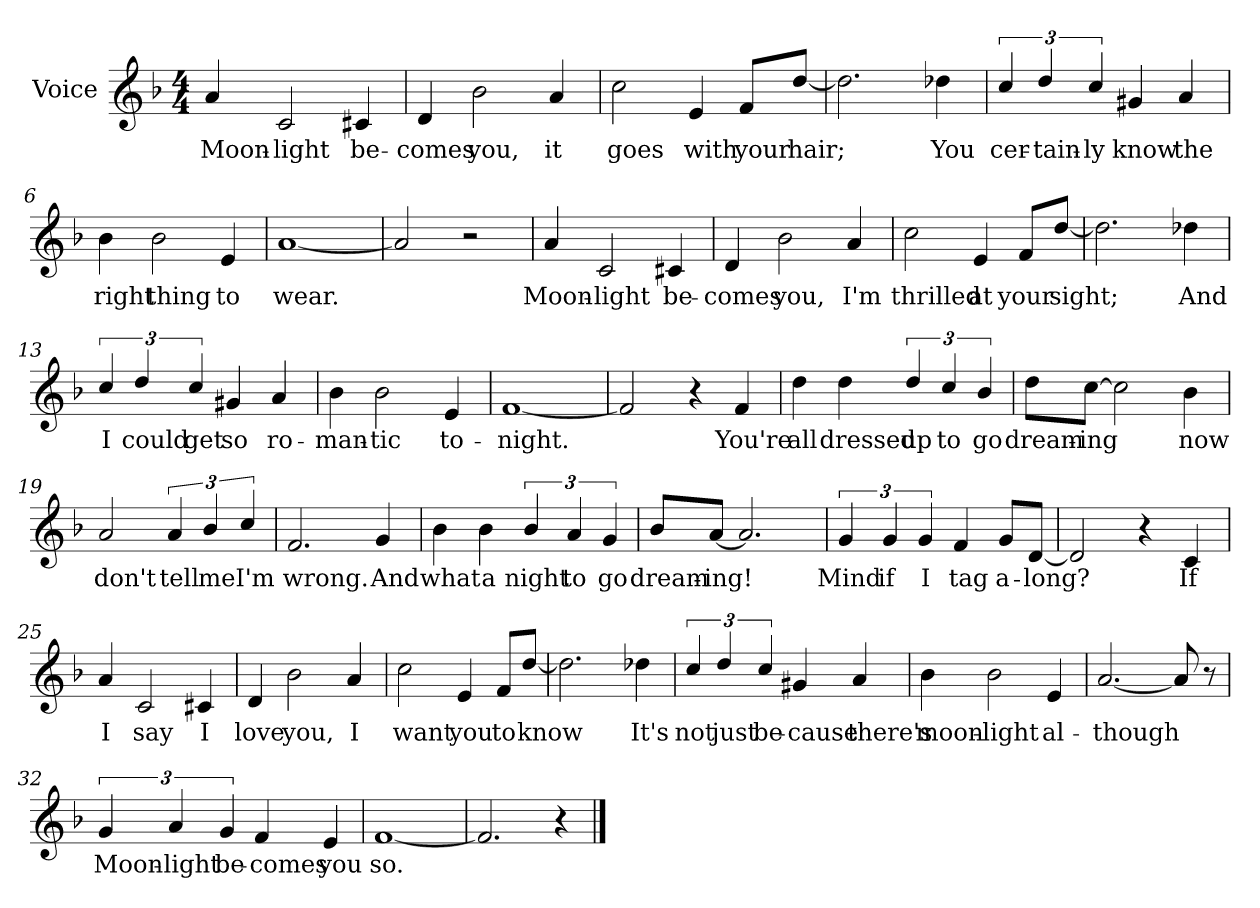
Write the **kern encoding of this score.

**kern	**text
*part1	*part1
*staff1	*staff1
*I"Voice	*
*clefG2	*
*k[b-]	*
*F:	*
*M4/4	*
=1	=1
4a/	Moon-
2c/	-light
4c#X/	be-
=2	=2
4d/	-comes
2b-\	you,
4a/	it
=3	=3
2cc\	goes
4e/	with
8f/L	your
[8dd/J	hair;
=4	=4
2.dd\]	.
4dd-X\	You
!!LO:LB:g=z
=5	=5
6cc/	cer-
6dd/	-tain-
6cc/	-ly
4g#X/	know
4a/	the
=6	=6
4b-\	right
2b-\	thing
4e/	to
=7	=7
[1a	wear.
=8	=8
2a/]	.
2r	.
=9	=9
4a/	Moon-
2c/	-light
4c#X/	be-
!!LO:LB:g=z
=10	=10
4d/	-comes
2b-\	you,
4a/	I'm
=11	=11
2cc\	thrilled
4e/	at
8f/L	your
[8dd/J	sight;
=12	=12
2.dd\]	.
4dd-X\	And
=13	=13
6cc/	I
6dd/	could
6cc/	get
4g#X/	so
4a/	ro-
=14	=14
4b-\	-man-
2b-\	-tic
4e/	to-
!!LO:LB:g=z
=15	=15
[1f	-night.
=16	=16
2f/]	.
4r	.
4f/	You're
=17	=17
4dd\	all
4dd\	dressed
6dd/	up
6cc/	to
6b-/	go
=18	=18
8dd\L	dream-
[8cc\J	-ing
2cc\]	.
4b-\	now
=19	=19
2a/	don't
6a/	tell
6b-/	me
6cc/	I'm
!!LO:LB:g=z
=20	=20
2.f/	wrong.
4g/	And
=21	=21
4b-\	what
4b-\	a
6b-/	night
6a/	to
6g/	go
=22	=22
8b-/L	dream-
[8a/J	-ing!
2.a/]	.
=23	=23
6g/	Mind
6g/	if
6g/	I
4f/	tag
8g/L	a-
[8d/J	-long?
=24	=24
2d/]	.
4r	.
4c/	If
!!LO:LB:g=z
=25	=25
4a/	I
2c/	say
4c#X/	I
=26	=26
4d/	love
2b-\	you,
4a/	I
=27	=27
2cc\	want
4e/	you
8f/L	to
[8dd/J	know
=28	=28
2.dd\]	.
4dd-X\	It's
=29	=29
6cc/	not
6dd/	just
6cc/	be-
4g#X/	-cause
4a/	there's
!!LO:LB:g=z
=30	=30
4b-\	moon-
2b-\	-light
4e/	al-
=31	=31
[2.a/	-though
8a/]	.
8r	.
=32	=32
6g/	Moon-
6a/	-light
6g/	be-
4f/	-comes
4e/	you
=33	=33
[1f	so.
=34	=34
2.f/]	.
4r	.
==	==
*-	*-
